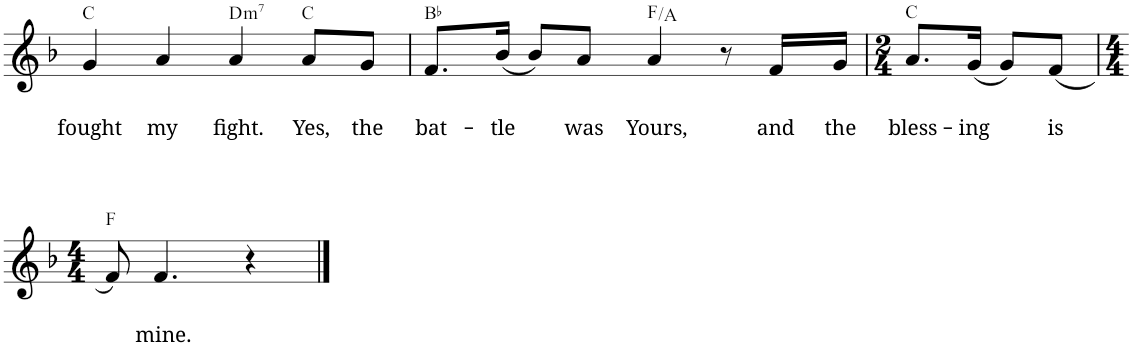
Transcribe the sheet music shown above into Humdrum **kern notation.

**kern	**text	**text	**harte
*part1	*part1	*part1	*part1
*staff1	*staff1	*staff1	*
*I"Piano	*	*	*
*I'Pno.	*	*	*
!!LO:PB:g=z
*clefG2	*	*	*
*k[b-]	*	*	*
*M4/4	*	*	*
=15	=15	=15	=15
!	!	!LO:LY:b	!
4g/	.	fought	C:maj
!	!	!LO:LY:b	!
4a/	.	my	.
!	!	!LO:LY:b	!LO:H:kt=m7
4a/	.	fight.	D:min7
!	!	!LO:LY:b	!
8a/L	.	Yes,	C:maj
!	!	!LO:LY:b	!
8g/J	.	the	.
=16	=16	=16	=16
!	!	!LO:LY:b	!
8.f/L	.	bat-	Bb:maj
!	!	!LO:LY:b	!
(16b-/Jk	.	-tle	.
8b-/L)	.	.	.
!	!	!LO:LY:b	!
8a/J	.	was	.
!	!	!LO:LY:b	!
4a/	.	Yours,	F:maj/3
8r	.	.	.
!	!	!LO:LY:b	!
16f/LL	.	and	.
!	!	!LO:LY:b	!
16g/JJ	.	the	.
=17	=17	=17	=17
*M2/4	*	*	*
!	!	!LO:LY:b	!
8.a/L	.	bless-	C:maj
!	!	!LO:LY:b	!
(16g/Jk	.	-ing	.
8g/L)	.	.	.
!	!	!LO:LY:b	!
(8f/J	.	is	.
!!LO:LB:g=z
=18	=18	=18	=18
*M4/4	*	*	*
8f/)	.	.	F:maj
!	!	!LO:LY:b	!
4.f/	.	mine.	.
4r	.	.	.
==	==	==	==
*-	*-	*-	*-
